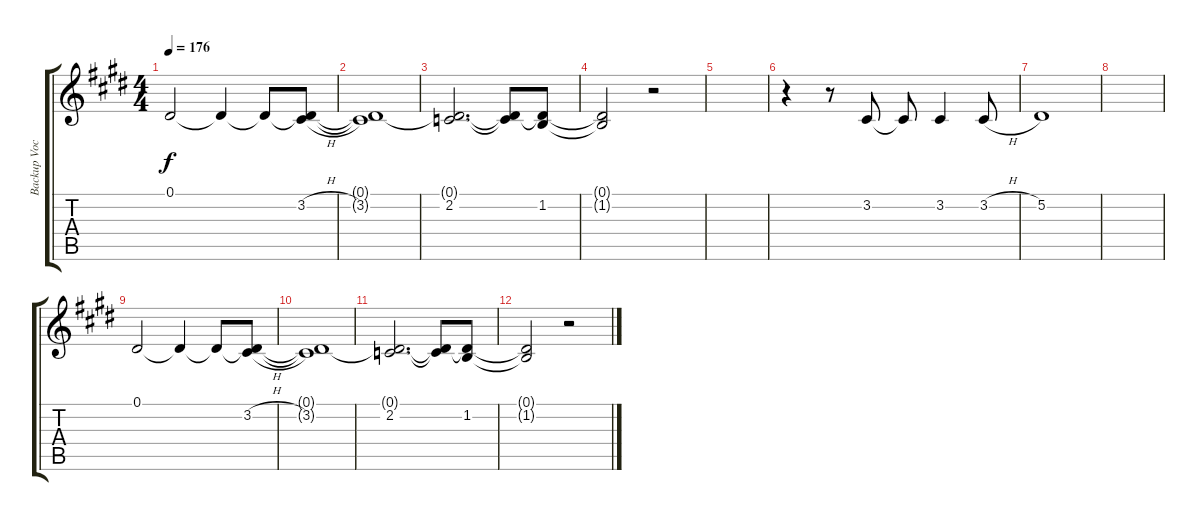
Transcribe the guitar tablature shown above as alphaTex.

\track ("Backup Vocals" "Backup Voc") {instrument altosax}
\staff {score tabs}
\tuning (Eb4 Bb3 Gb3 Db3 Ab2 Eb2) {hide}
\ts (4 4)
\tempo 176
\clef g2
\ks e
0.1.2{dy f} 0.1{t}.4 0.1{t}.8 (0.1{t} 3.2{h}).8 |
(0.1{t} 3.2{t}).1 |
(0.1{t} 2.2).2{d} (0.1{t} 2.2{t}).8 (0.1{t} 1.2).8 |
(0.1{t} 1.2{t}).2 r.2 |
|
r.4 r.8 3.2.8 3.2{t}.8 3.2.4 3.2{h}.8 |
5.2.1 |
|
0.1.2 0.1{t}.4 0.1{t}.8 (0.1{t} 3.2{h}).8 |
(0.1{t} 3.2{t}).1 |
(0.1{t} 2.2).2{d} (0.1{t} 2.2{t}).8 (0.1{t} 1.2).8 |
(0.1{t} 1.2{t}).2 r.2
